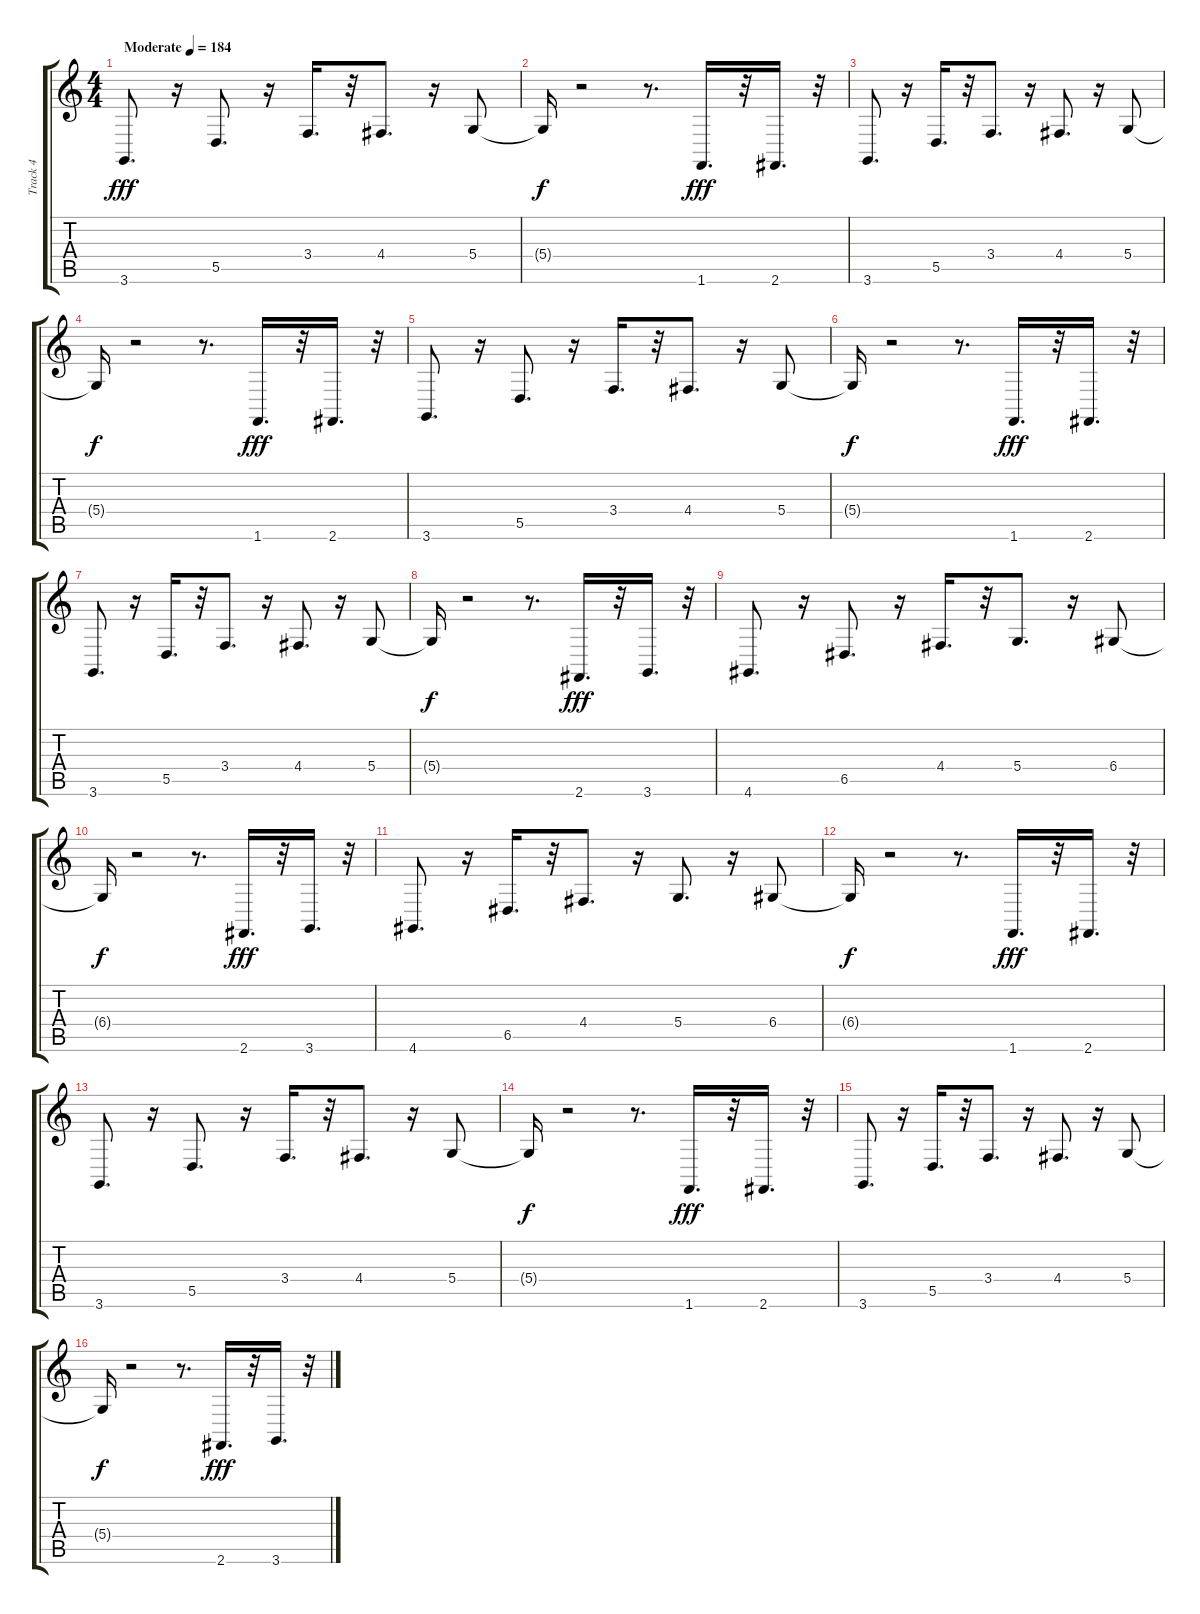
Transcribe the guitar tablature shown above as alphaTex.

\track ("Track 4" "Track 4") {instrument electricpiano2}
\staff {score tabs}
\tuning (E4 B3 G3 D3 A2 E2) {hide}
\ts (4 4)
\tempo (184 "Moderate")
\clef g2
\ks c
3.6.8{d dy fff instrument electricpiano2} r.16 5.5.8{d} r.16 3.4.16{d} r.32 4.4.8{d} r.16 5.4.8 |
5.4{t}.16{dy f} r.2 r.8{d} 1.6.16{d dy fff} r.32 2.6.16{d} r.32 |
3.6.8{d} r.16 5.5.16{d} r.32 3.4.8{d} r.16 4.4.8{d} r.16 5.4.8 |
5.4{t}.16{dy f} r.2 r.8{d} 1.6.16{d dy fff} r.32 2.6.16{d} r.32 |
3.6.8{d} r.16 5.5.8{d} r.16 3.4.16{d} r.32 4.4.8{d} r.16 5.4.8 |
5.4{t}.16{dy f} r.2 r.8{d} 1.6.16{d dy fff} r.32 2.6.16{d} r.32 |
3.6.8{d} r.16 5.5.16{d} r.32 3.4.8{d} r.16 4.4.8{d} r.16 5.4.8 |
5.4{t}.16{dy f} r.2 r.8{d} 2.6.16{d dy fff} r.32 3.6.16{d} r.32 |
4.6.8{d} r.16 6.5.8{d} r.16 4.4.16{d} r.32 5.4.8{d} r.16 6.4.8 |
6.4{t}.16{dy f} r.2 r.8{d} 2.6.16{d dy fff} r.32 3.6.16{d} r.32 |
4.6.8{d} r.16 6.5.16{d} r.32 4.4.8{d} r.16 5.4.8{d} r.16 6.4.8 |
6.4{t}.16{dy f} r.2 r.8{d} 1.6.16{d dy fff} r.32 2.6.16{d} r.32 |
3.6.8{d} r.16 5.5.8{d} r.16 3.4.16{d} r.32 4.4.8{d} r.16 5.4.8 |
5.4{t}.16{dy f} r.2 r.8{d} 1.6.16{d dy fff} r.32 2.6.16{d} r.32 |
3.6.8{d} r.16 5.5.16{d} r.32 3.4.8{d} r.16 4.4.8{d} r.16 5.4.8 |
5.4{t}.16{dy f} r.2 r.8{d} 2.6.16{d dy fff} r.32 3.6.16{d} r.32
